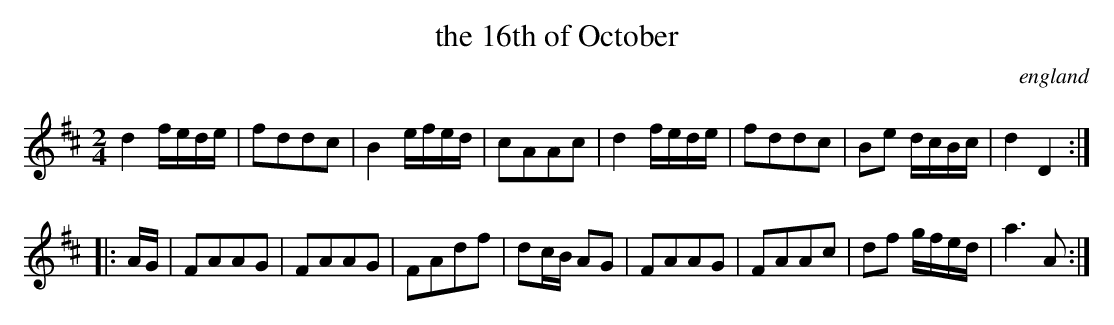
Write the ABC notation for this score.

X:1
T:the 16th of October
O:england
M:2/4
K:D
d4 fede|f2d2d2c2|B4efed|c2A2A2c2|\
d4fede|f2d2d2c2|B2e2 dcBc|d4D4:|
|:AG|F2A2A2G2|F2A2A2G2|F2A2d2f2|d2cB A2G2|\
F2A2A2G2|F2A2A2c2|d2f2 gfed|a6A2:|
